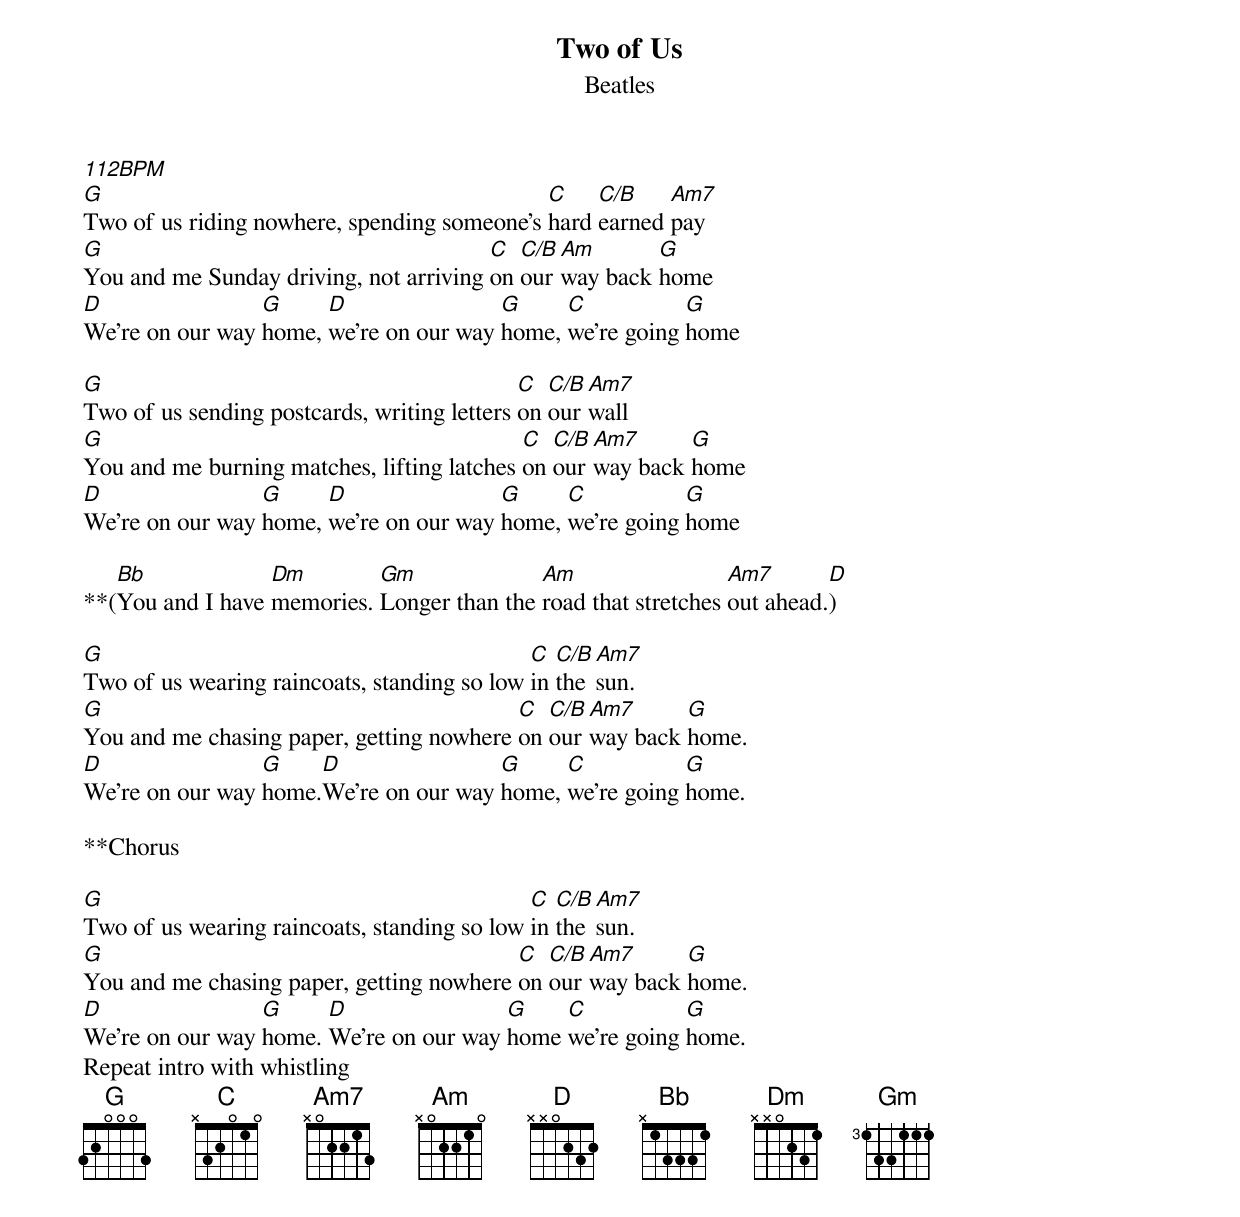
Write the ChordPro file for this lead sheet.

{title:Two of Us}
{subtitle:Beatles}
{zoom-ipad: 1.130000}
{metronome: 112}
[112BPM]
[G]Two of us riding nowhere, spending someone's [C]hard [C/B]earned [Am7]pay
[G]You and me Sunday driving, not arriving [C]on [C/B]our [Am]way back [G]home
[D]We're on our way [G]home, [D]we're on our way [G]home, [C]we're going [G]home

[G]Two of us sending postcards, writing letters [C]on [C/B]our [Am7]wall
[G]You and me burning matches, lifting latches [C]on [C/B]our [Am7]way back [G]home
[D]We're on our way [G]home, [D]we're on our way [G]home, [C]we're going [G]home

**([Bb]You and I have [Dm]memories. [Gm]Longer than the [Am]road that stretches [Am7]out ahead.[D])

[G]Two of us wearing raincoats, standing so low [C]in [C/B]the [Am7]sun.
[G]You and me chasing paper, getting nowhere [C]on [C/B]our [Am7]way back [G]home.
[D]We're on our way [G]home.[D]We're on our way [G]home, [C]we're going [G]home.

**Chorus

[G]Two of us wearing raincoats, standing so low [C]in [C/B]the [Am7]sun.
[G]You and me chasing paper, getting nowhere [C]on [C/B]our [Am7]way back [G]home.
[D]We're on our way [G]home. [D]We're on our way [G]home [C]we're going [G]home.
Repeat intro with whistling
